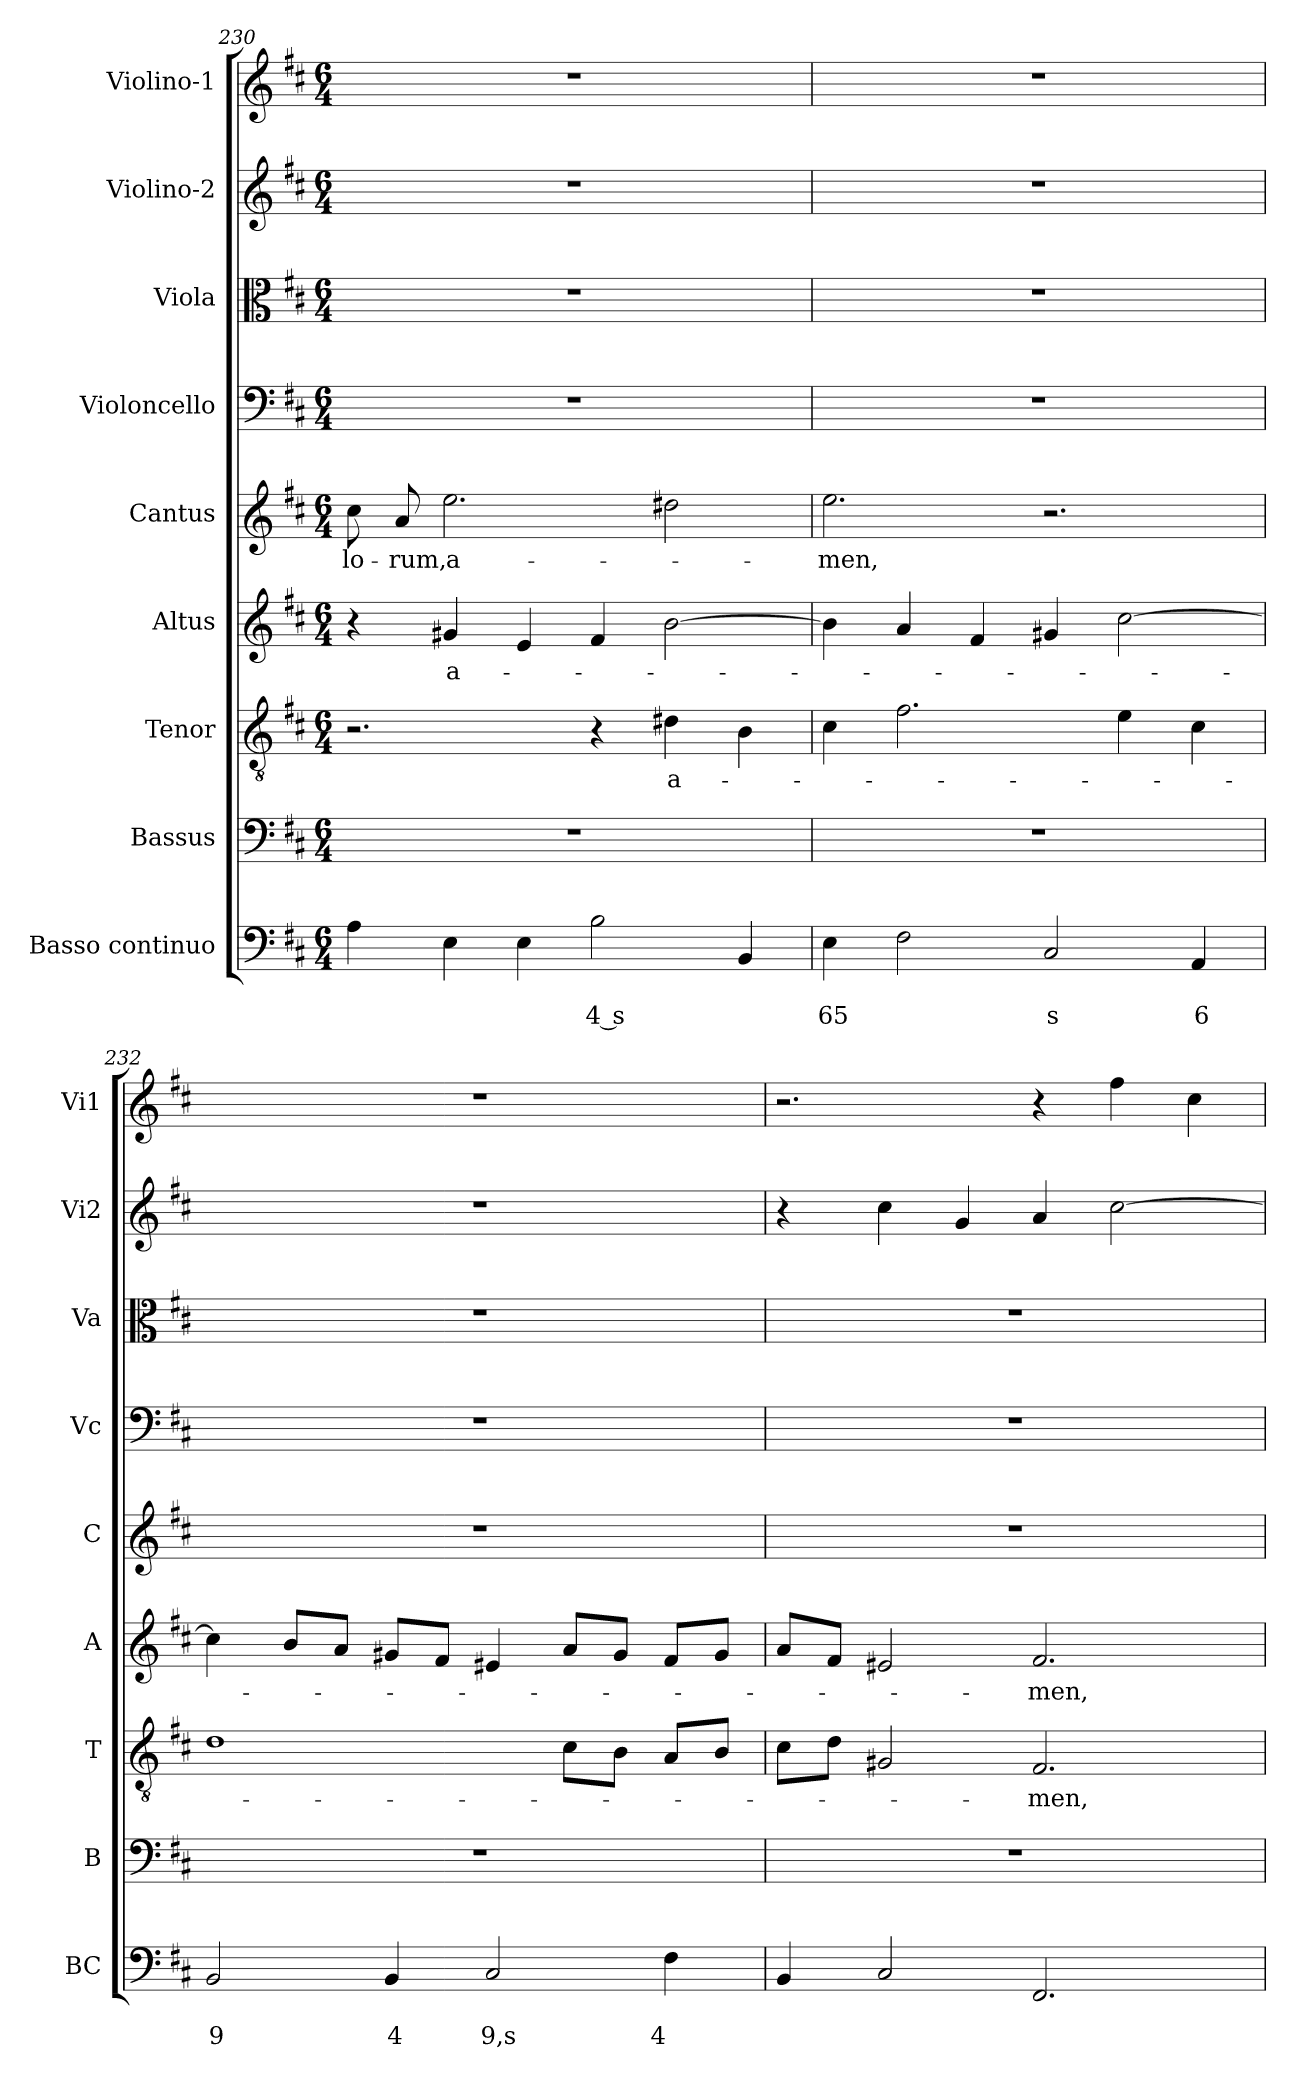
**kern	**text	**text	**kern	**kern	**text	**kern	**text	**kern	**text	**kern	**kern	**kern	**kern
*part9	*part9	*part9	*part8	*part7	*part7	*part6	*part6	*part5	*part5	*part4	*part3	*part2	*part1
*staff9	*staff9	*staff9	*staff8	*staff7	*staff7	*staff6	*staff6	*staff5	*staff5	*staff4	*staff3	*staff2	*staff1
*I"Basso continuo	*	*	*I"Bassus	*I"Tenor	*	*I"Altus	*	*I"Cantus	*	*I"Violoncello	*I"Viola	*I"Violino-2	*I"Violino-1
*I'BC	*	*	*I'B	*I'T	*	*I'A	*	*I'C	*	*I'Vc	*I'Va	*I'Vi2	*I'Vi1
*clefF4	*	*	*clefF4	*clefGv2	*	*clefG2	*	*clefG2	*	*clefF4	*clefC3	*clefG2	*clefG2
*k[f#c#]	*	*	*k[f#c#]	*k[f#c#]	*	*k[f#c#]	*	*k[f#c#]	*	*k[f#c#]	*k[f#c#]	*k[f#c#]	*k[f#c#]
*D:	*	*	*D:	*D:	*	*D:	*	*D:	*	*D:	*D:	*D:	*D:
*M6/4	*	*	*M6/4	*M6/4	*	*M6/4	*	*M6/4	*	*M6/4	*M6/4	*M6/4	*M6/4
=230	=230	=230	=230	=230	=230	=230	=230	=230	=230	=230	=230	=230	=230
!	!	!	!	!	!	!	!	!	!LO:LY:b	!	!	!	!
4A\	.	.	1.r	2.r	.	4r	.	8cc#\	-lo-	1.r	1.r	1.r	1.r
!	!	!	!	!	!	!	!	!	!LO:LY:b	!	!	!	!
.	.	.	.	.	.	.	.	8a/	-rum,	.	.	.	.
!	!	!	!	!	!	!	!LO:LY:b	!	!LO:LY:b	!	!	!	!
4E\	.	.	.	.	.	4g#X/	a-	2.ee\	a-	.	.	.	.
4E\	.	.	.	.	.	4e/	.	.	.	.	.	.	.
!	!	!LO:LY:b	!	!	!	!	!	!	!	!	!	!	!
2B\	.	4 s	.	4r	.	4f#/	.	.	.	.	.	.	.
!	!	!	!	!	!LO:LY:b	!	!	!	!	!	!	!	!
.	.	.	.	4d#X\	a-	[2b\	.	2dd#X\	.	.	.	.	.
4BB/	.	.	.	4B\	.	.	.	.	.	.	.	.	.
=231	=231	=231	=231	=231	=231	=231	=231	=231	=231	=231	=231	=231	=231
!	!	!LO:LY:b	!	!	!	!	!	!	!LO:LY:b	!	!	!	!
4E\	.	65	1.r	4c#\	.	4b\]	.	2.ee\	-men,	1.r	1.r	1.r	1.r
2F#\	.	.	.	2.f#\	.	4a/	.	.	.	.	.	.	.
.	.	.	.	.	.	4f#/	.	.	.	.	.	.	.
!	!	!LO:LY:b	!	!	!	!	!	!	!	!	!	!	!
2C#/	.	s	.	.	.	4g#X/	.	2.r	.	.	.	.	.
.	.	.	.	4e\	.	[2cc#\	.	.	.	.	.	.	.
!	!	!LO:LY:b	!	!	!	!	!	!	!	!	!	!	!
4AA/	.	6	.	4c#\	.	.	.	.	.	.	.	.	.
!!LO:LB:g=z
=232	=232	=232	=232	=232	=232	=232	=232	=232	=232	=232	=232	=232	=232
!	!	!LO:LY:b	!	!	!	!	!	!	!	!	!	!	!
2BB/	.	9	1.r	1d	.	4cc#\]	.	1.r	.	1.r	1.r	1.r	1.r
.	.	.	.	.	.	8b/L	.	.	.	.	.	.	.
.	.	.	.	.	.	8a/J	.	.	.	.	.	.	.
!	!	!LO:LY:b	!	!	!	!	!	!	!	!	!	!	!
4BB/	.	4	.	.	.	8g#X/L	.	.	.	.	.	.	.
.	.	.	.	.	.	8f#/J	.	.	.	.	.	.	.
!	!	!LO:LY:b	!	!	!	!	!	!	!	!	!	!	!
2C#/	.	9,s	.	.	.	4e#X/	.	.	.	.	.	.	.
.	.	.	.	8c#\L	.	8a/L	.	.	.	.	.	.	.
.	.	.	.	8B\J	.	8g#/J	.	.	.	.	.	.	.
!	!	!LO:LY:b	!	!	!	!	!	!	!	!	!	!	!
4F#\	.	4	.	8A/L	.	8f#/L	.	.	.	.	.	.	.
.	.	.	.	8B/J	.	8g#/J	.	.	.	.	.	.	.
=233	=233	=233	=233	=233	=233	=233	=233	=233	=233	=233	=233	=233	=233
4BB/	.	.	1.r	8c#\L	.	8a/L	.	1.r	.	1.r	1.r	4r	2.r
.	.	.	.	8d\J	.	8f#/J	.	.	.	.	.	.	.
2C#/	.	.	.	2G#X/	.	2e#X/	.	.	.	.	.	4cc#\	.
.	.	.	.	.	.	.	.	.	.	.	.	4g/	.
!	!	!	!	!	!LO:LY:b	!	!LO:LY:b	!	!	!	!	!	!
2.FF#/	.	.	.	2.F#/	-men,	2.f#/	-men,	.	.	.	.	4a/	4r
.	.	.	.	.	.	.	.	.	.	.	.	[2cc#\	4ff#\
.	.	.	.	.	.	.	.	.	.	.	.	.	4cc#\
=	=	=	=	=	=	=	=	=	=	=	=	=	=
*-	*-	*-	*-	*-	*-	*-	*-	*-	*-	*-	*-	*-	*-
